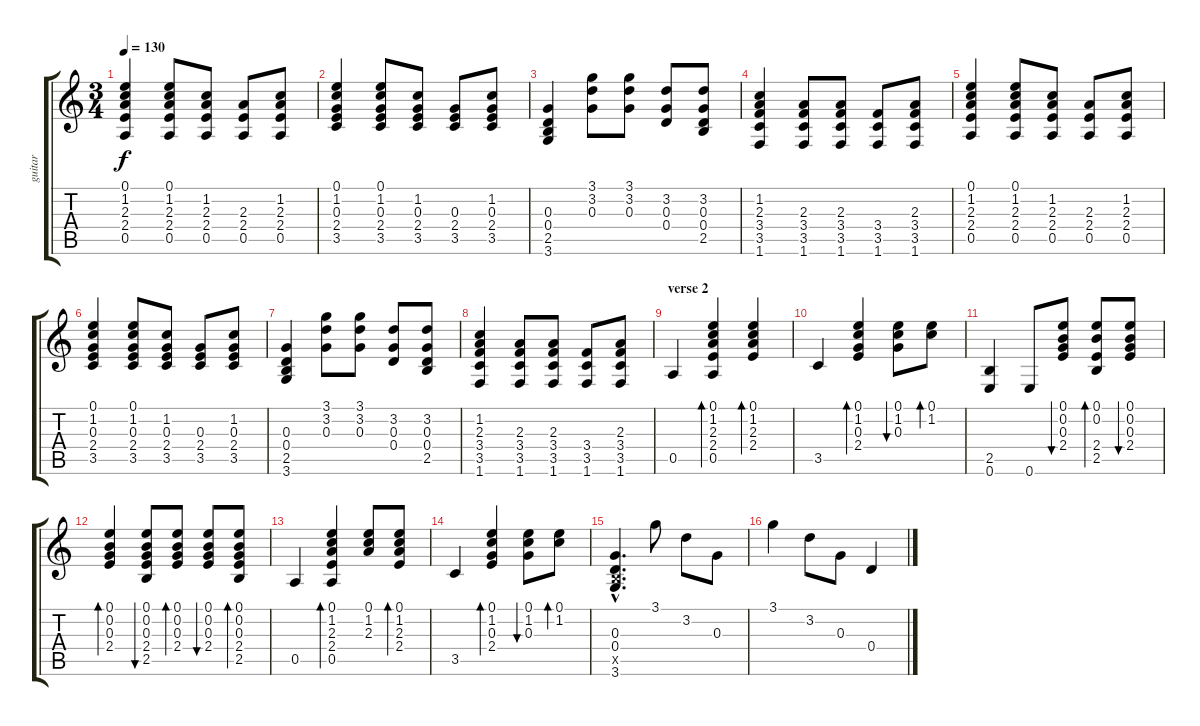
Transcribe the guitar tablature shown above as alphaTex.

\track ("guitar" "guitar") {instrument acousticguitarsteel}
\staff {score tabs}
\tuning (E4 B3 G3 D3 A2 E2) {hide}
\ts (3 4)
\tempo 130
\clef g2
\ks c
(0.1 1.2 2.3 2.4 0.5).4{dy f} (0.1 1.2 2.3 2.4 0.5).8 (1.2 2.3 2.4 0.5).8 (2.3 2.4 0.5).8 (1.2 2.3 2.4 0.5).8 |
(0.1 1.2 0.3 2.4 3.5).4 (0.1 1.2 0.3 2.4 3.5).8 (1.2 0.3 2.4 3.5).8 (0.3 2.4 3.5).8 (1.2 0.3 2.4 3.5).8 |
(0.3 0.4 2.5 3.6).4 (3.1 3.2 0.3).8 (3.1 3.2 0.3).8 (3.2 0.3 0.4).8 (3.2 0.3 0.4 2.5).8 |
(1.2 2.3 3.4 3.5 1.6).4 (2.3 3.4 3.5 1.6).8 (2.3 3.4 3.5 1.6).8 (3.4 3.5 1.6).8 (2.3 3.4 3.5 1.6).8 |
(0.1 1.2 2.3 2.4 0.5).4 (0.1 1.2 2.3 2.4 0.5).8 (1.2 2.3 2.4 0.5).8 (2.3 2.4 0.5).8 (1.2 2.3 2.4 0.5).8 |
(0.1 1.2 0.3 2.4 3.5).4 (0.1 1.2 0.3 2.4 3.5).8 (1.2 0.3 2.4 3.5).8 (0.3 2.4 3.5).8 (1.2 0.3 2.4 3.5).8 |
(0.3 0.4 2.5 3.6).4 (3.1 3.2 0.3).8 (3.1 3.2 0.3).8 (3.2 0.3 0.4).8 (3.2 0.3 0.4 2.5).8 |
(1.2 2.3 3.4 3.5 1.6).4 (2.3 3.4 3.5 1.6).8 (2.3 3.4 3.5 1.6).8 (3.4 3.5 1.6).8 (2.3 3.4 3.5 1.6).8 |
\section ("" "verse 2")
0.5.4 (0.1 1.2 2.3 2.4 0.5).4{bd 30} (0.1 1.2 2.3 2.4).4{bd 30} |
3.5.4 (0.1 1.2 0.3 2.4).4{bd 30} (0.1 1.2 0.3).8{bu 30} (0.1 1.2).8{bd 30} |
(2.5 0.6).4 0.6.8 (0.1 0.2 0.3 2.4).8{bu 60} (0.1 0.2 2.4 2.5).8{bd 30} (0.1 0.2 0.3 2.4).8{bu 30} |
(0.1 0.2 0.3 2.4).4{bd 60} (0.1 0.2 0.3 2.4 2.5).8{bu 30} (0.1 0.2 0.3 2.4).8{bd 30} (0.1 0.2 0.3 2.4).8{bu 30} (0.1 0.2 0.3 2.4 2.5).8{bd 30} |
0.5.4 (0.1 1.2 2.3 2.4 0.5).4{bd 30} (0.1 1.2 2.3).8 (0.1 1.2 2.3 2.4).8{bd 30} |
3.5.4 (0.1 1.2 0.3 2.4).4{bd 30} (0.1 1.2 0.3).8{bu 30} (0.1 1.2).8{bd 30} |
(0.3{hac} 0.4{hac} 2.5{hac x} 3.6{hac}).4{d} 3.1.8 3.2.8 0.3.8 |
3.1.4 3.2.8 0.3.8 0.4.4
